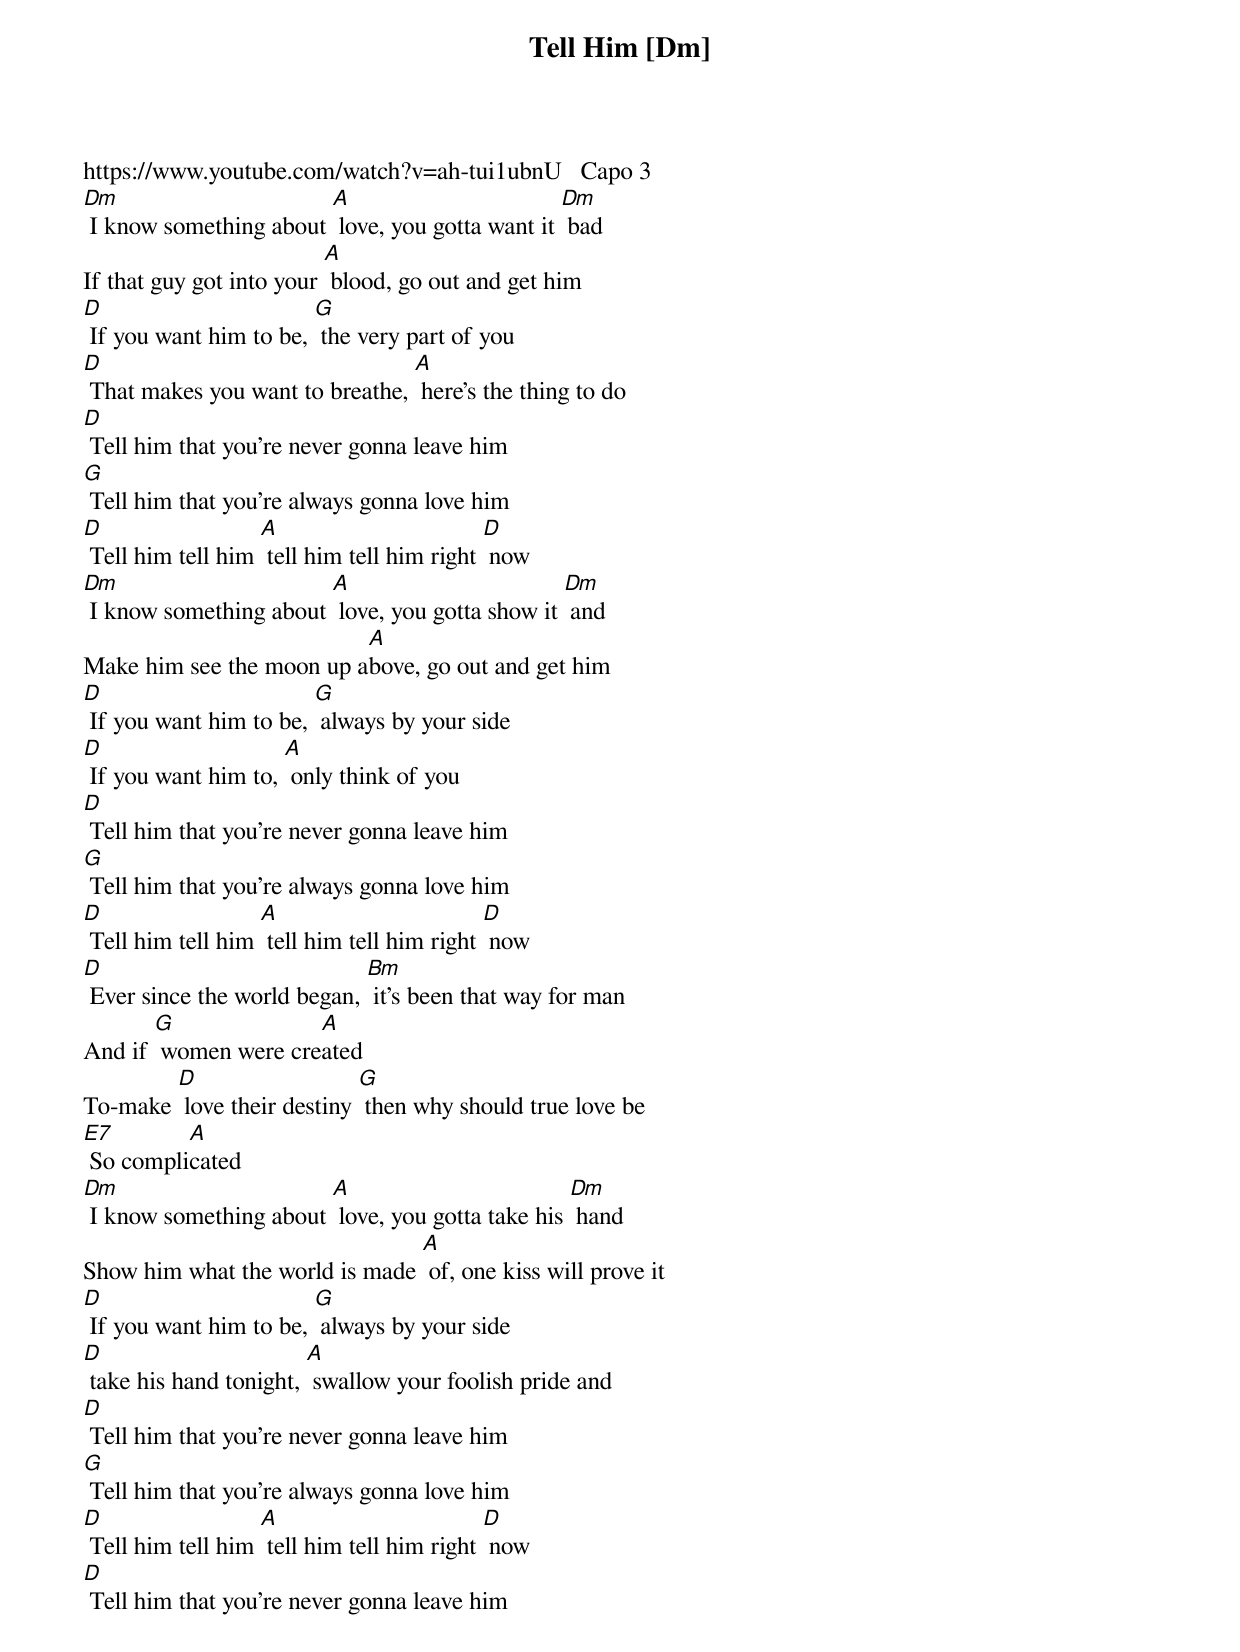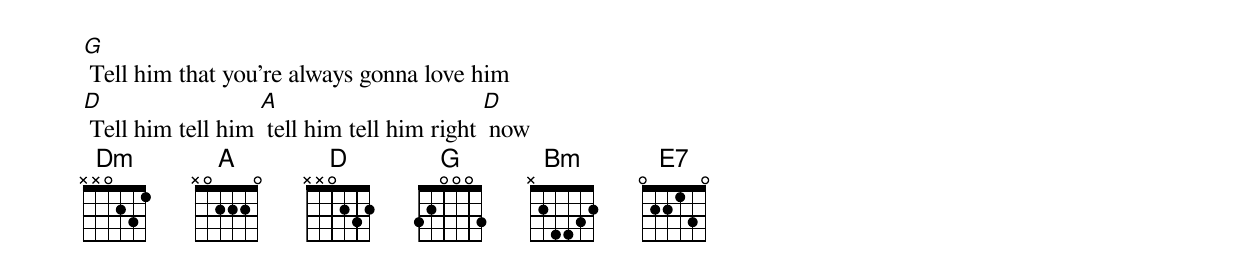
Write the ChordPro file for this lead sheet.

{t: Tell Him [Dm] }
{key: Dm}
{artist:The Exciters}
https://www.youtube.com/watch?v=ah-tui1ubnU   Capo 3
{c: }
[Dm] I know something about [A] love, you gotta want it [Dm] bad
If that guy got into your [A] blood, go out and get him
[D] If you want him to be, [G] the very part of you
[D] That makes you want to breathe, [A] here's the thing to do
{c: }
[D] Tell him that you're never gonna leave him
[G] Tell him that you're always gonna love him
[D] Tell him tell him [A] tell him tell him right [D] now
{c: }
[Dm] I know something about [A] love, you gotta show it [Dm] and
Make him see the moon up a[A]bove, go out and get him
[D] If you want him to be, [G] always by your side
[D] If you want him to, [A] only think of you
{c: }
[D] Tell him that you're never gonna leave him
[G] Tell him that you're always gonna love him
[D] Tell him tell him [A] tell him tell him right [D] now
{c: }
[D] Ever since the world began, [Bm] it's been that way for man
And if [G] women were cre[A]ated
To-make [D] love their destiny [G] then why should true love be
[E7] So compli[A]cated
{c: }
[Dm] I know something about [A] love, you gotta take his [Dm] hand
Show him what the world is made [A] of, one kiss will prove it
[D] If you want him to be, [G] always by your side
[D] take his hand tonight, [A] swallow your foolish pride and
{c: }
[D] Tell him that you're never gonna leave him
[G] Tell him that you're always gonna love him
[D] Tell him tell him [A] tell him tell him right [D] now
{c: }
[D] Tell him that you're never gonna leave him
[G] Tell him that you're always gonna love him
[D] Tell him tell him [A] tell him tell him right [D] now
